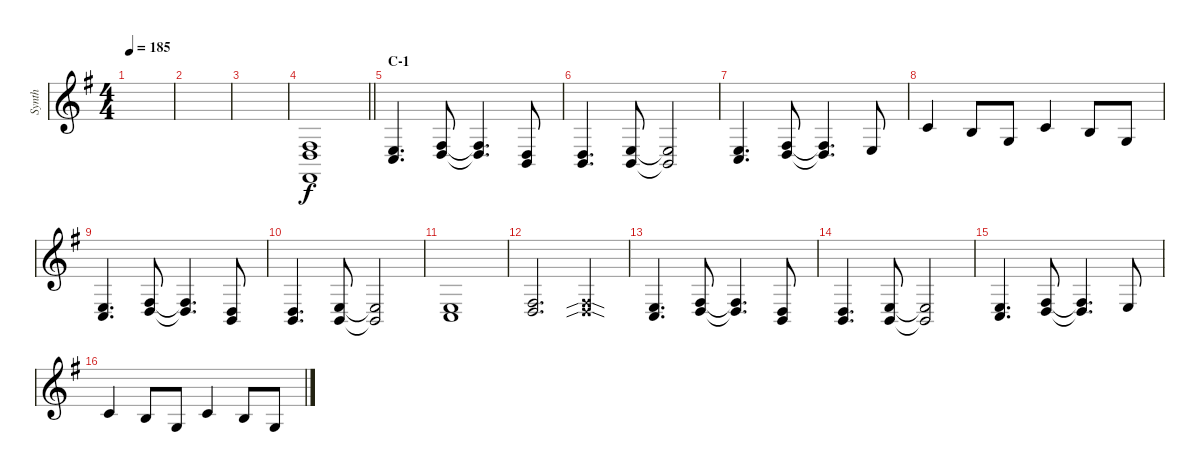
\track ("Synth" "Synth") {instrument synthbrass1}
\staff {score}
\tuning (E4 B3 G3 D3 A2 E2) {hide}
\ts (4 4)
\tempo 185
\clef g2
\ks g
|
|
|
\barLineRight lightlight
(0.4 9.5 2.6).1 |
\section ("" "C-1")
(2.4 3.5).4{d} (0.4 9.5).8 (0.4{t} 9.5{t}).4{d} (0.4 2.5).8 |
(0.4 2.5).4{d} (2.4 2.5).8 (2.4{t} 2.5{t}).2 |
(2.4 3.5).4{d} (0.4 9.5).8 (0.4{t} 9.5{t}).4{d} 2.4.8 |
1.2.4 0.2.8 0.3.8 1.2.4 0.2.8 0.3.8 |
(2.4 3.5).4{d} (0.4 9.5).8 (0.4{t} 9.5{t}).4{d} (0.4 2.5).8 |
(0.4 2.5).4{d} (2.4 2.5).8 (2.4{t} 2.5{t}).2 |
(2.4 3.5).1 |
(0.4 9.5).2{d} (0.4{sib sod x} 9.5{sib sod x}).4 |
(2.4 3.5).4{d} (0.4 9.5).8 (0.4{t} 9.5{t}).4{d} (0.4 2.5).8 |
(0.4 2.5).4{d} (2.4 2.5).8 (2.4{t} 2.5{t}).2 |
(2.4 3.5).4{d} (0.4 9.5).8 (0.4{t} 9.5{t}).4{d} 2.4.8 |
1.2.4 0.2.8 0.3.8 1.2.4 0.2.8 0.3.8
